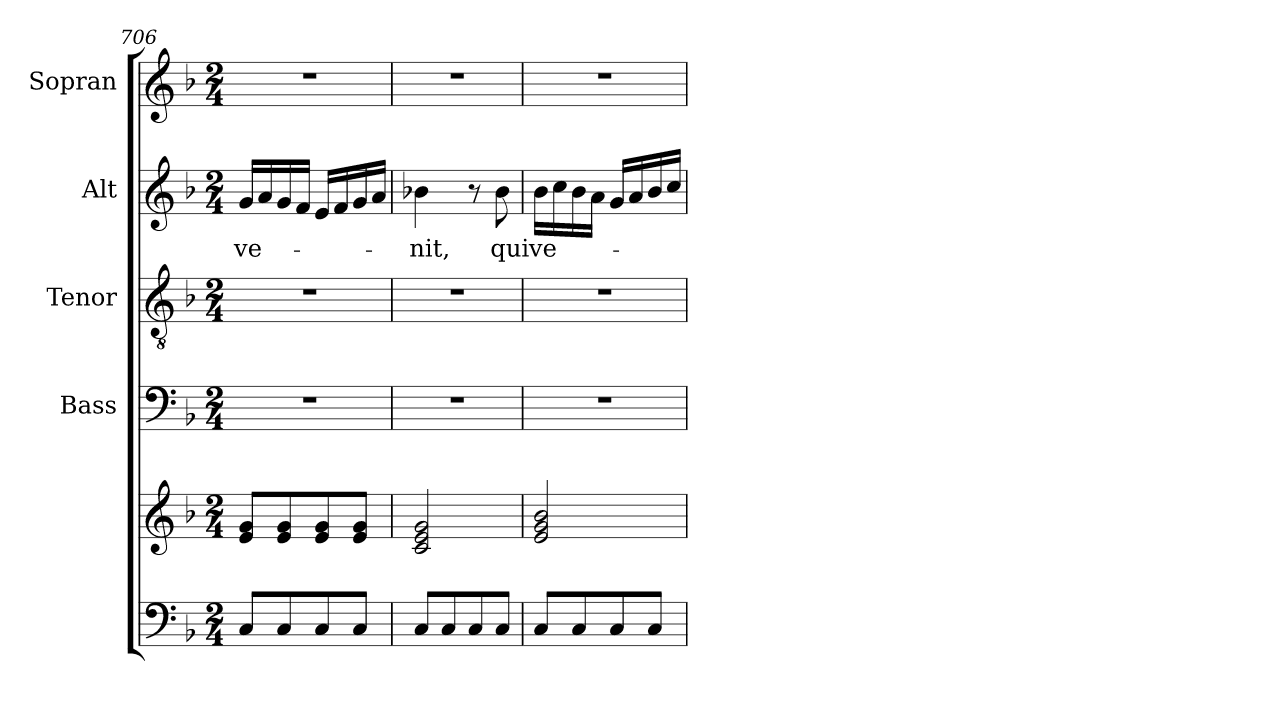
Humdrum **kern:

**kern	**kern	**kern	**kern	**kern	**text	**kern
*part5	*part5	*part4	*part3	*part2	*part2	*part1
*staff6	*staff5	*staff4	*staff3	*staff2	*staff2	*staff1
*	*	*I"Bass	*I"Tenor	*I"Alt	*	*I"Sopran
*	*	*I'B.	*I'T.	*I'A.	*	*I'S.
*clefF4	*clefG2	*clefF4	*clefGv2	*clefG2	*	*clefG2
*k[b-]	*k[b-]	*k[b-]	*k[b-]	*k[b-]	*	*k[b-]
*F:	*F:	*F:	*F:	*F:	*	*F:
*M2/4	*M2/4	*M2/4	*M2/4	*M2/4	*	*M2/4
=706	=706	=706	=706	=706	=706	=706
!	!	!	!	!	!LO:LY:b	!
8C/L	8e/ 8g/L	2r	2r	16g/LL	ve-	2r
.	.	.	.	16a/	.	.
8C/	8e/ 8g/	.	.	16g/	.	.
.	.	.	.	16f/JJ	.	.
8C/	8e/ 8g/	.	.	16e/LL	.	.
.	.	.	.	16f/	.	.
8C/J	8e/ 8g/J	.	.	16g/	.	.
.	.	.	.	16a/JJ	.	.
=707	=707	=707	=707	=707	=707	=707
!	!	!	!	!	!LO:LY:b	!
8C/L	2c/ 2e/ 2g/	2r	2r	4b-X\	-nit,	2r
8C/	.	.	.	.	.	.
8C/	.	.	.	8r	.	.
!	!	!	!	!	!LO:LY:b	!
8C/J	.	.	.	8b-\	qui	.
!!LO:LB:g=z
=708	=708	=708	=708	=708	=708	=708
!	!	!	!	!	!LO:LY:b	!
8C/L	2e/ 2g/ 2b-/	2r	2r	16b-\LL	ve-	2r
.	.	.	.	16cc\	.	.
8C/	.	.	.	16b-\	.	.
.	.	.	.	16a\JJ	.	.
8C/	.	.	.	16g/LL	.	.
.	.	.	.	16a/	.	.
8C/J	.	.	.	16b-/	.	.
.	.	.	.	16cc/JJ	.	.
=	=	=	=	=	=	=
*-	*-	*-	*-	*-	*-	*-
